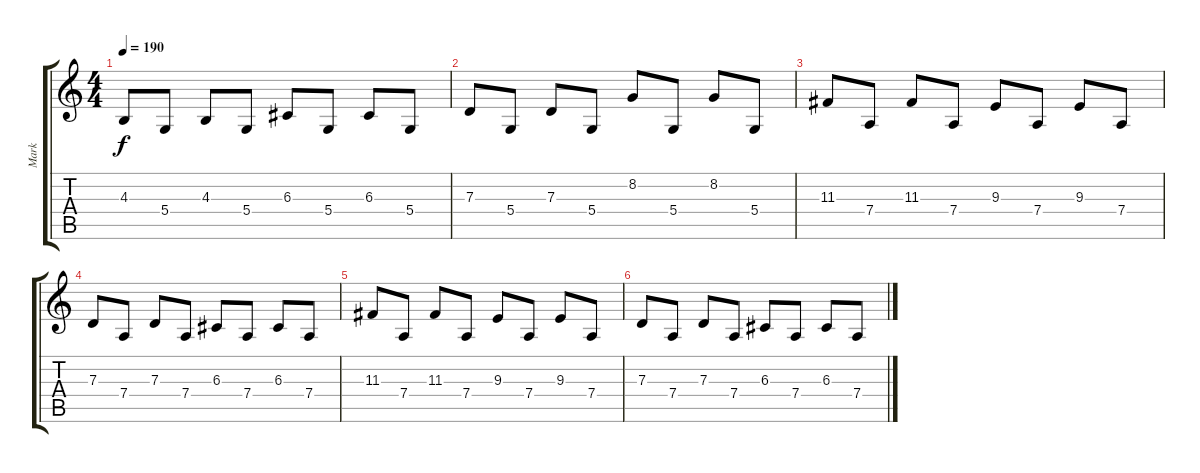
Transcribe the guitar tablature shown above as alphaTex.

\track ("Mark" "Mark") {instrument synthbrass1}
\staff {score tabs}
\tuning (E4 B3 G3 D3 A2 E2) {hide}
\ts (4 4)
\tempo 190
\clef g2
\ks c
4.3.8{dy f} 5.4.8 4.3.8 5.4.8 6.3.8 5.4.8 6.3.8 5.4.8 |
7.3.8 5.4.8 7.3.8 5.4.8 8.2.8 5.4.8 8.2.8 5.4.8 |
11.3.8 7.4.8 11.3.8 7.4.8 9.3.8 7.4.8 9.3.8 7.4.8 |
7.3.8 7.4.8 7.3.8 7.4.8 6.3.8 7.4.8 6.3.8 7.4.8 |
11.3.8 7.4.8 11.3.8 7.4.8 9.3.8 7.4.8 9.3.8 7.4.8 |
7.3.8 7.4.8 7.3.8 7.4.8 6.3.8 7.4.8 6.3.8 7.4.8
